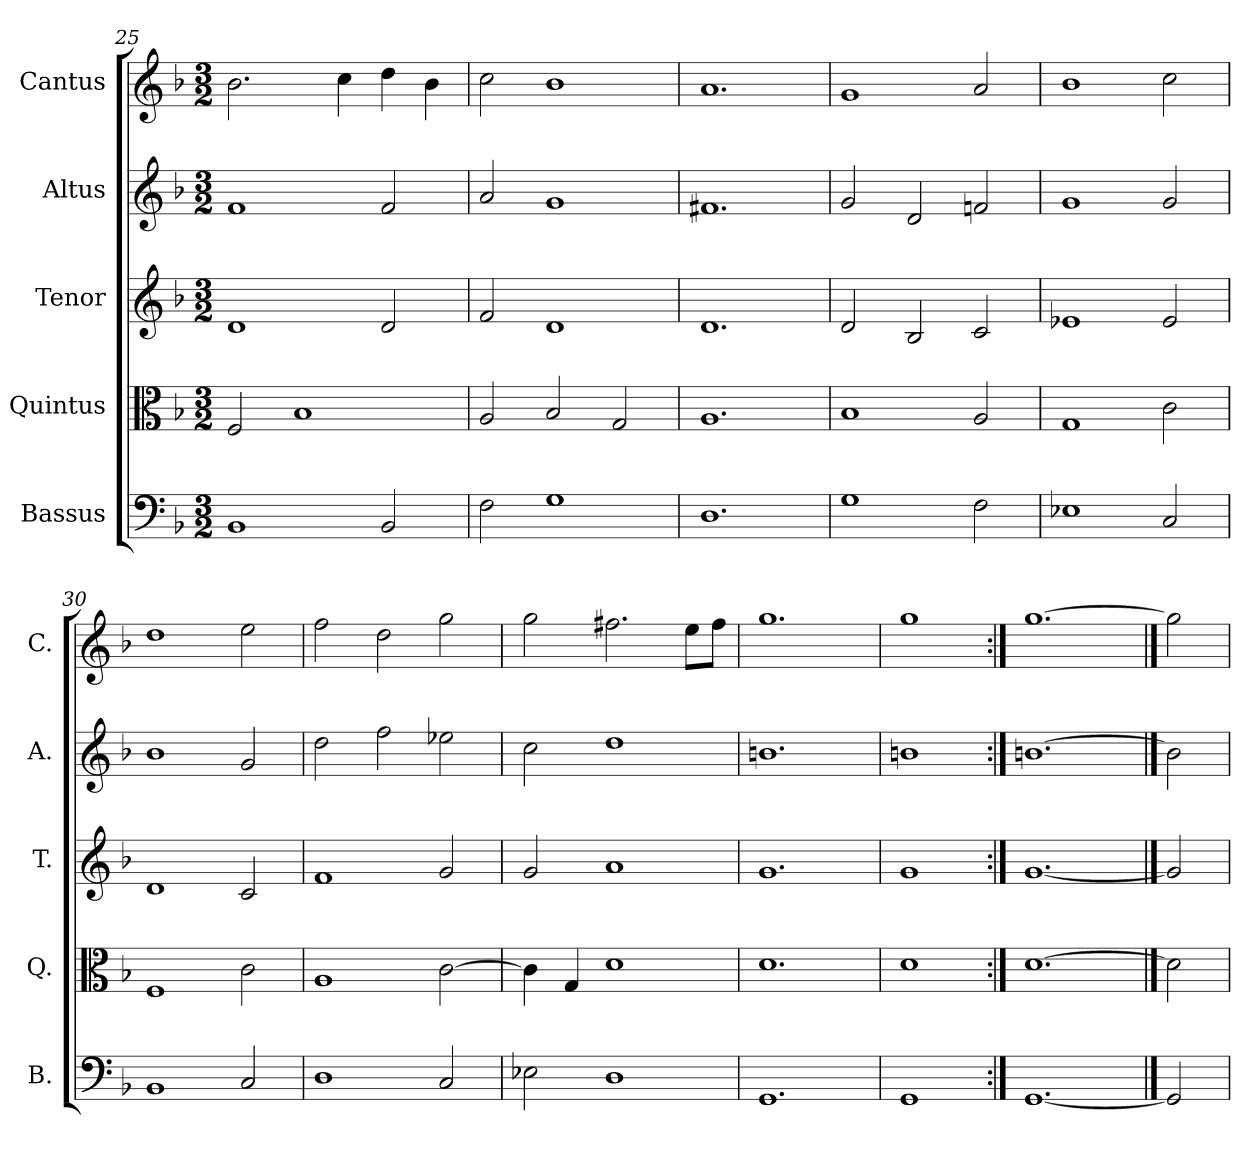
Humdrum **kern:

**kern	**kern	**kern	**kern	**kern
*part5	*part4	*part3	*part2	*part1
*staff5	*staff4	*staff3	*staff2	*staff1
*I"Bassus	*I"Quintus	*I"Tenor	*I"Altus	*I"Cantus
*I'B.	*I'Q.	*I'T.	*I'A.	*I'C.
*clefF4	*clefC3	*clefG2	*clefG2	*clefG2
*k[b-]	*k[b-]	*k[b-]	*k[b-]	*k[b-]
*F:	*F:	*F:	*F:	*F:
*M3/2	*M3/2	*M3/2	*M3/2	*M3/2
=25	=25	=25	=25	=25
1BB-/	2F/	1d/	1f/	2.b-\
.	1B-/	.	.	.
.	.	.	.	4cc\
2BB-/	.	2d/	2f/	4dd\
.	.	.	.	4b-\
=26	=26	=26	=26	=26
2F\	2A/	2f/	2a/	2cc\
1G\	2B-/	1d/	1g/	1b-\
.	2G/	.	.	.
=27	=27	=27	=27	=27
1.D\	1.A/	1.d/	1.f#X/	1.a/
=28	=28	=28	=28	=28
1G\	1B-/	2d/	2g/	1g/
.	.	2B-/	2d/	.
2F\	2A/	2c/	2fn/	2a/
!!LO:PB:g=z
=29	=29	=29	=29	=29
1E-X\	1G/	1e-X/	1g/	1b-\
2C/	2c\	2e-/	2g/	2cc\
=30	=30	=30	=30	=30
1BB-/	1F/	1d/	1b-\	1dd\
2C/	2c\	2c/	2g/	2ee\
=31	=31	=31	=31	=31
1D\	1A/	1f/	2dd\	2ff\
.	.	.	2ff\	2dd\
2C/	[2c\	2g/	2ee-X\	2gg\
=32	=32	=32	=32	=32
2E-X\	4c\]	2g/	2cc\	2gg\
.	4G/	.	.	.
1D\	1d\	1a/	1dd\	2.ff#X\
.	.	.	.	8ee\L
.	.	.	.	8ff#\J
=33	=33	=33	=33	=33
1.GG/	1.d\	1.g/	1.bn\	1.gg\
=34	=34	=34	=34	=34
1GG/	1d\	1g/	1bn\	1gg\
=35:|!	=35:|!	=35:|!	=35:|!	=35:|!
[1.GG/	[1.d\	[1.g/	[1.bn\	[1.gg\
==36	==36	==36	==36	==36
2GG/]	2d\]	2g/]	2b\]	2gg\]
=	=	=	=	=
*-	*-	*-	*-	*-
